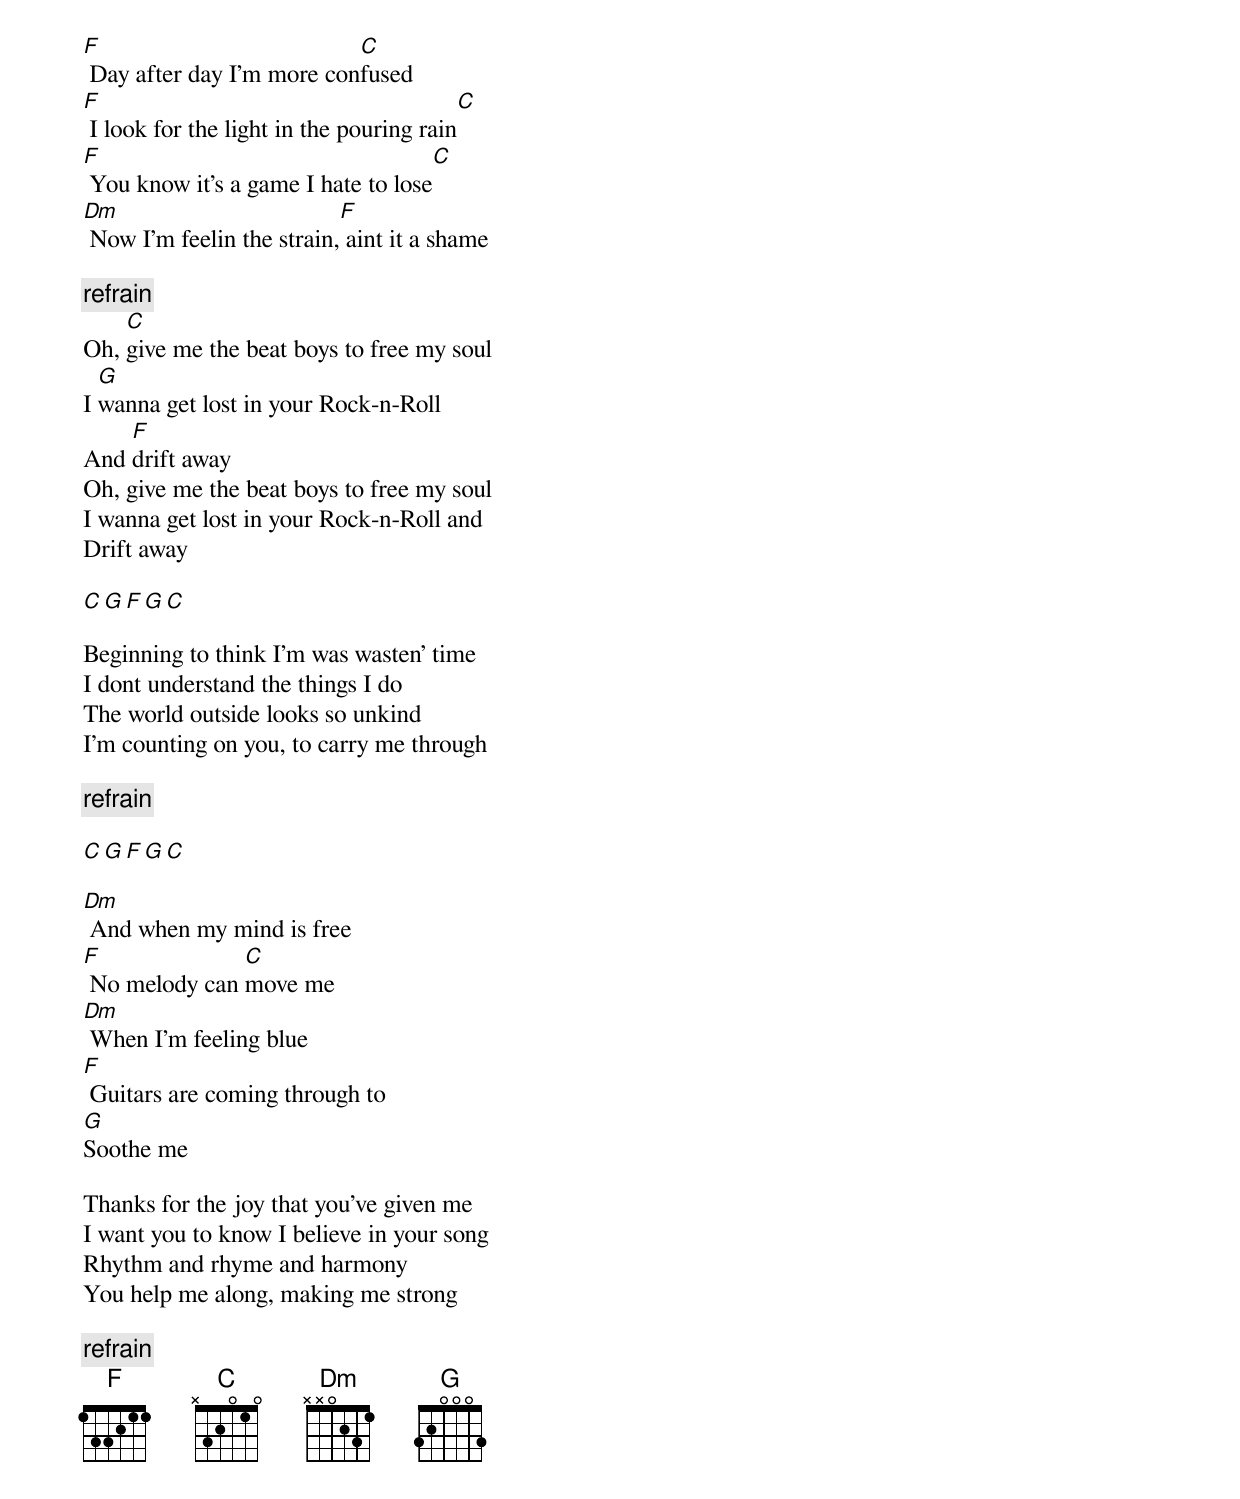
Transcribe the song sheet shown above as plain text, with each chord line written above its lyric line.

F                          C
 Day after day I'm more confused
F                                        C
 I look for the light in the pouring rain
F                                   C
 You know it's a game I hate to lose
Dm                         F
 Now I'm feelin the strain, aint it a shame

[refrain]
    C
Oh, give me the beat boys to free my soul
  G
I wanna get lost in your Rock-n-Roll
    F
And drift away
Oh, give me the beat boys to free my soul
I wanna get lost in your Rock-n-Roll and
Drift away

C G F G C

Beginning to think I'm was wasten' time
I dont understand the things I do
The world outside looks so unkind
I'm counting on you, to carry me through

[refrain]

C G F G C

Dm
 And when my mind is free
F              C
 No melody can move me
Dm
 When I'm feeling blue
F
 Guitars are coming through to
G
Soothe me

Thanks for the joy that you've given me
I want you to know I believe in your song
Rhythm and rhyme and harmony
You help me along, making me strong

[refrain]
